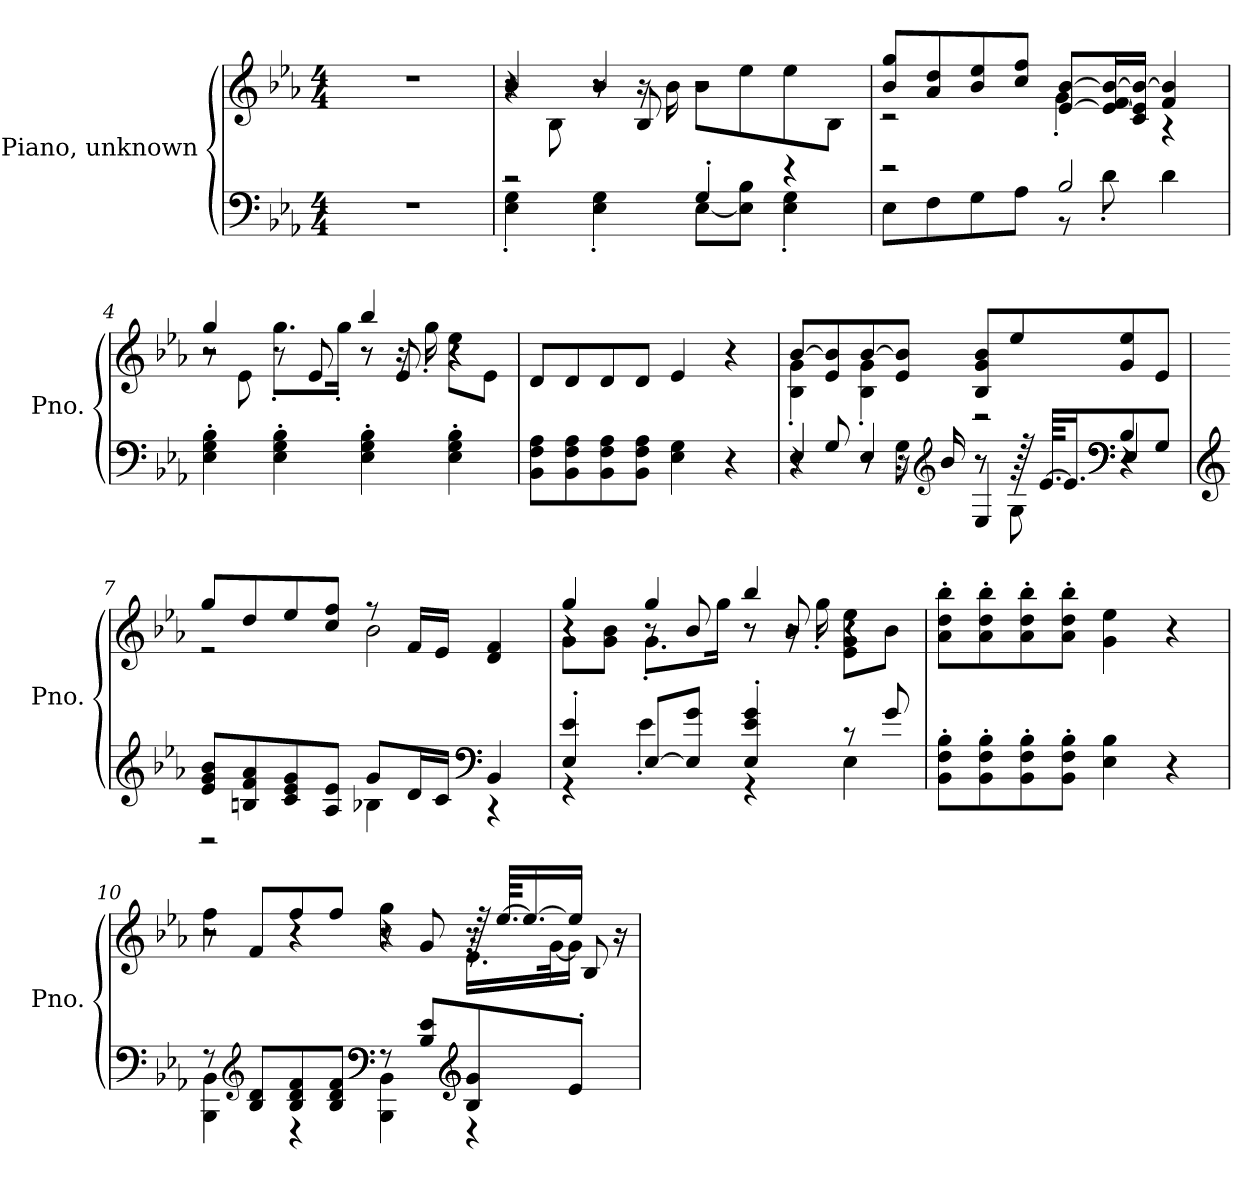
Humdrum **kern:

**kern	**kern
*part1	*part1
*staff2	*staff1
*I"Piano, unknown	*
*I'Pno.	*
*clefF4	*clefG2
*k[b-e-a-]	*k[b-e-a-]
*M4/4	*M4/4
*MM120	*MM120
=1	=1
1r	1r
=2	=2
*^	*^
*	*	*	*^
2r	4E-\' 4G\'	4b-/	8r	4r
.	.	.	8B-\	.
.	4E-\' 4G\'	4b-/	8r	8r
.	.	.	16r	8B-/
.	.	.	16b-\	.
4G'/	[8E-\L	2r	8b-\L	2r
.	8E-\] 8B-\J	.	8ee-\	.
4r	4E-\' 4G\'	.	8ee-\	.
.	.	.	8B-\J	.
*	*	*	*v	*v
=3	=3	=3	=3
2r	8E-\L	8b-/ 8gg/L	2r
.	8F\	8a-/ 8dd/	.
.	8G\	8b-/ 8ee-/	.
.	8A-\J	8cc/ 8ff/J	.
2B-/	8r	[8e-/ [8b-/L	4g'\
.	8d'\	16e-/_ 16f/ 16b-/_L	.
.	.	16c/ 16e-/] 16b-/_JJ	.
.	4d\	4f/ 4b-/]	4r
*v	*v	*	*
=4	=4	=4
*	*	*^
4E-\' 4G\' 4B-\'	4gg/	8r	2r
.	.	8e-\	.
4E-\' 4G\' 4B-\'	8r	8.gg'\L	.
.	8e-/	.	.
.	.	16gg'\Jk	.
4E-\' 4G\' 4B-\'	4bb-/	8r	8r
.	.	16r	8e-/
.	.	16gg'\	.
4E-\' 4G\' 4B-\'	4r	8ee-\L	4r
.	.	8e-\J	.
*	*v	*v	*v
=5	=5
8BB-\ 8F\ 8A-\L	8d/L
8BB-\ 8F\ 8A-\	8d/
8BB-\ 8F\ 8A-\	8d/
8BB-\ 8F\ 8A-\J	8d/J
4E-\ 4G\	4e-/
4r	4r
!!LO:LB:g=z
=6	=6
*^	*^
*	*^	*	*
8r	4r	4E-/	[8b-/L	4B-\' 4g\'
8G/	.	.	8e-/ 8b-/]	.
8r	8r	4E-/	[8b-/	4B-\' 4g\'
16r	8G\	.	8e-/ 8b-/]J	.
*clefG2	*	*	*	*
16b-/	.	.	.	.
8r	8r	4E-/	8B-/ 8g/ 8b-/L	2r
128r	8G\	.	8ee-/	.
[64.e-/KKLL	.	.	.	.
16.e-/J]	.	.	.	.
*clefF4	*	*	*	*
8B-/	4r	4E-/	8g/ 8ee-/	.
8G/J	.	.	8e-/J	.
*v	*v	*v	*	*
=7	=7	=7
*clefG2	*	*
*^	*	*
8e-/ 8g/ 8b-/L	2r	8gg/L	2r
8Bn/ 8f/ 8a-/	.	8dd/	.
8c/ 8e-/ 8g/	.	8ee-/	.
8A-/ 8e-/J	.	8cc/ 8ff/J	.
8g/L	4B-X\	8r	2b-\
16d/L	.	16f/LL	.
16c/JJ	.	16e-/JJ	.
*clefF4	*	*	*
4BB-/	4r	4d/ 4f/	.
!!LO:LB:g=z
=8	=8	=8	=8
*	*	*	*^
4E-/' 4e-/'	4r	4gg/	8g\L	4r
.	.	.	8g\ 8b-\J	.
[8E-/L	4e-'\	4gg/	8.g'\L	8r
8E-/] 8g/J	.	.	.	8b-/
.	.	.	16gg\Jk	.
4E-/' 4e-/' 4g/'	4r	4bb-/	8r	8r
.	.	.	16r	8b-/
.	.	.	16gg'\	.
8r	4E-\	4r	8e-\ 8g\ 8ee-\L	4r
8g/	.	.	8b-\J	.
*v	*v	*	*	*
*	*v	*v	*v
=9	=9
8BB-\' 8F\' 8B-\'L	8a-\' 8dd\' 8bb-\'L
8BB-\' 8F\' 8B-\'	8a-\' 8dd\' 8bb-\'
8BB-\' 8F\' 8B-\'	8a-\' 8dd\' 8bb-\'
8BB-\' 8F\' 8B-\'J	8a-\' 8dd\' 8bb-\'J
4E-\ 4B-\	4g\ 4ee-\
4r	4r
=10	=10
*^	*^
*	*	*	*^
8r	4BBB-\ 4BB-\	2r	4ff\	8r
*clefG2	*	*	*	*
8B-/ 8d/L	.	.	.	8f/L
8B-/ 8d/ 8f/	4r	.	4r	8ff/
8B-/ 8d/ 8f/J	.	.	.	8ff/J
*clefF4	*	*	*	*
8r	4BBB-\ 4BB-\	4r	4gg\	8r
8B-/ 8e-/L	.	.	.	8g/
*clefG2	*	*	*	*
8B-/ 8g/	4r	128r	16.e-\LL	8r
.	.	[64.ee-/KKLL	.	.
.	.	16.ee-/_	.	.
.	.	.	[32g\K	.
8e-'/J	.	16ee-/JJ]	16g\JJ]	8B-/
.	.	16r	16r	.
*v	*v	*	*	*
*	*v	*v	*v
=	=
*-	*-
